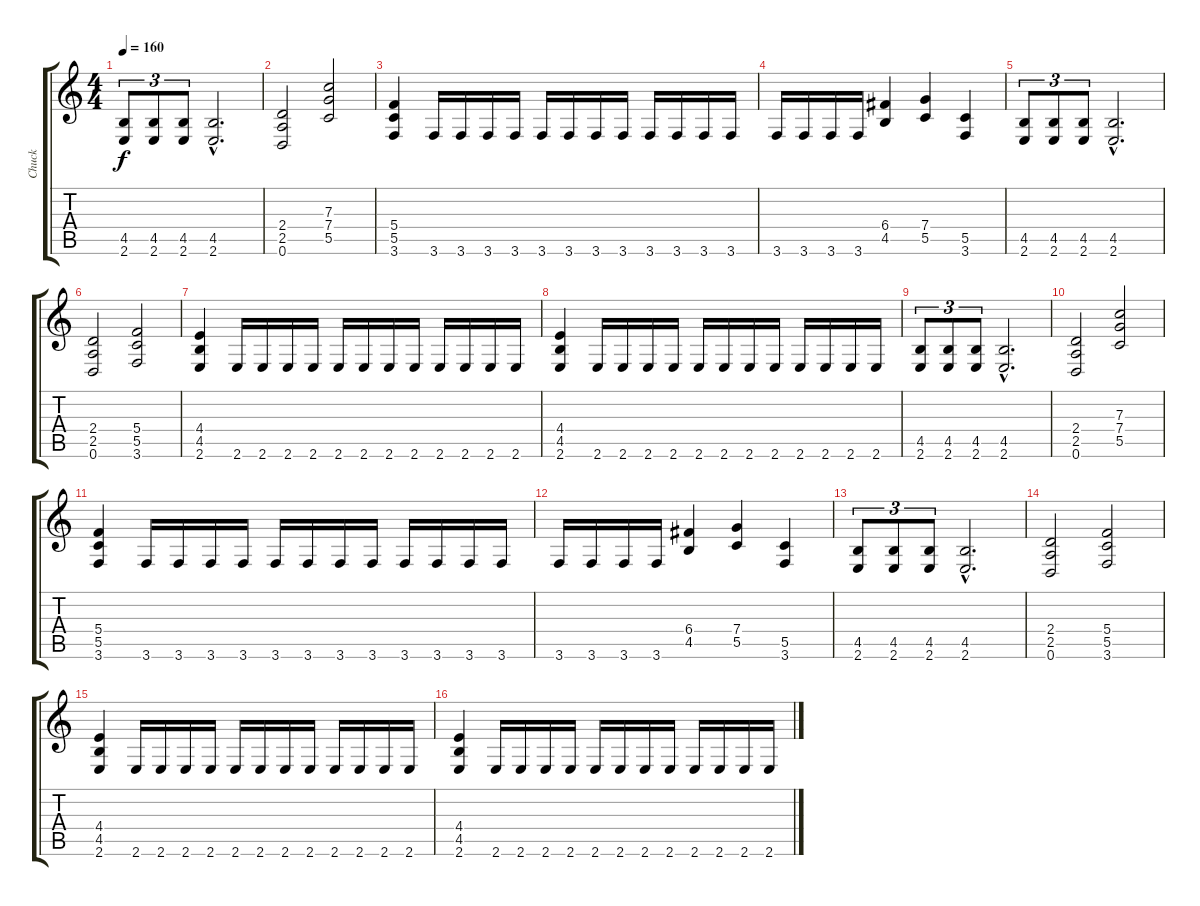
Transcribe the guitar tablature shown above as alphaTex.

\track ("Chuck" "Chuck") {instrument distortionguitar}
\staff {score tabs}
\tuning (D4 A3 F3 C3 G2 D2) {hide}
\ts (4 4)
\tempo 160
\clef g2
\ks c
(4.5 2.6).8{tu (3 2) dy f} (4.5 2.6).8{tu (3 2)} (4.5 2.6).8{tu (3 2)} (4.5{hac} 2.6{hac}).2{d} |
(2.4 2.5 0.6).2 (7.3 7.4 5.5).2 |
(5.4 5.5 3.6).4 3.6.16 3.6.16 3.6.16 3.6.16 3.6.16 3.6.16 3.6.16 3.6.16 3.6.16 3.6.16 3.6.16 3.6.16 |
3.6.16 3.6.16 3.6.16 3.6.16 (6.4 4.5).4 (7.4 5.5).4 (5.5 3.6).4 |
(4.5 2.6).8{tu (3 2)} (4.5 2.6).8{tu (3 2)} (4.5 2.6).8{tu (3 2)} (4.5{hac} 2.6{hac}).2{d} |
(2.4 2.5 0.6).2 (5.4 5.5 3.6).2 |
(4.4 4.5 2.6).4 2.6.16 2.6.16 2.6.16 2.6.16 2.6.16 2.6.16 2.6.16 2.6.16 2.6.16 2.6.16 2.6.16 2.6.16 |
(4.4 4.5 2.6).4 2.6.16 2.6.16 2.6.16 2.6.16 2.6.16 2.6.16 2.6.16 2.6.16 2.6.16 2.6.16 2.6.16 2.6.16 |
(4.5 2.6).8{tu (3 2)} (4.5 2.6).8{tu (3 2)} (4.5 2.6).8{tu (3 2)} (4.5{hac} 2.6{hac}).2{d} |
(2.4 2.5 0.6).2 (7.3 7.4 5.5).2 |
(5.4 5.5 3.6).4 3.6.16 3.6.16 3.6.16 3.6.16 3.6.16 3.6.16 3.6.16 3.6.16 3.6.16 3.6.16 3.6.16 3.6.16 |
3.6.16 3.6.16 3.6.16 3.6.16 (6.4 4.5).4 (7.4 5.5).4 (5.5 3.6).4 |
(4.5 2.6).8{tu (3 2)} (4.5 2.6).8{tu (3 2)} (4.5 2.6).8{tu (3 2)} (4.5{hac} 2.6{hac}).2{d} |
(2.4 2.5 0.6).2 (5.4 5.5 3.6).2 |
(4.4 4.5 2.6).4 2.6.16 2.6.16 2.6.16 2.6.16 2.6.16 2.6.16 2.6.16 2.6.16 2.6.16 2.6.16 2.6.16 2.6.16 |
(4.4 4.5 2.6).4 2.6.16 2.6.16 2.6.16 2.6.16 2.6.16 2.6.16 2.6.16 2.6.16 2.6.16 2.6.16 2.6.16 2.6.16
